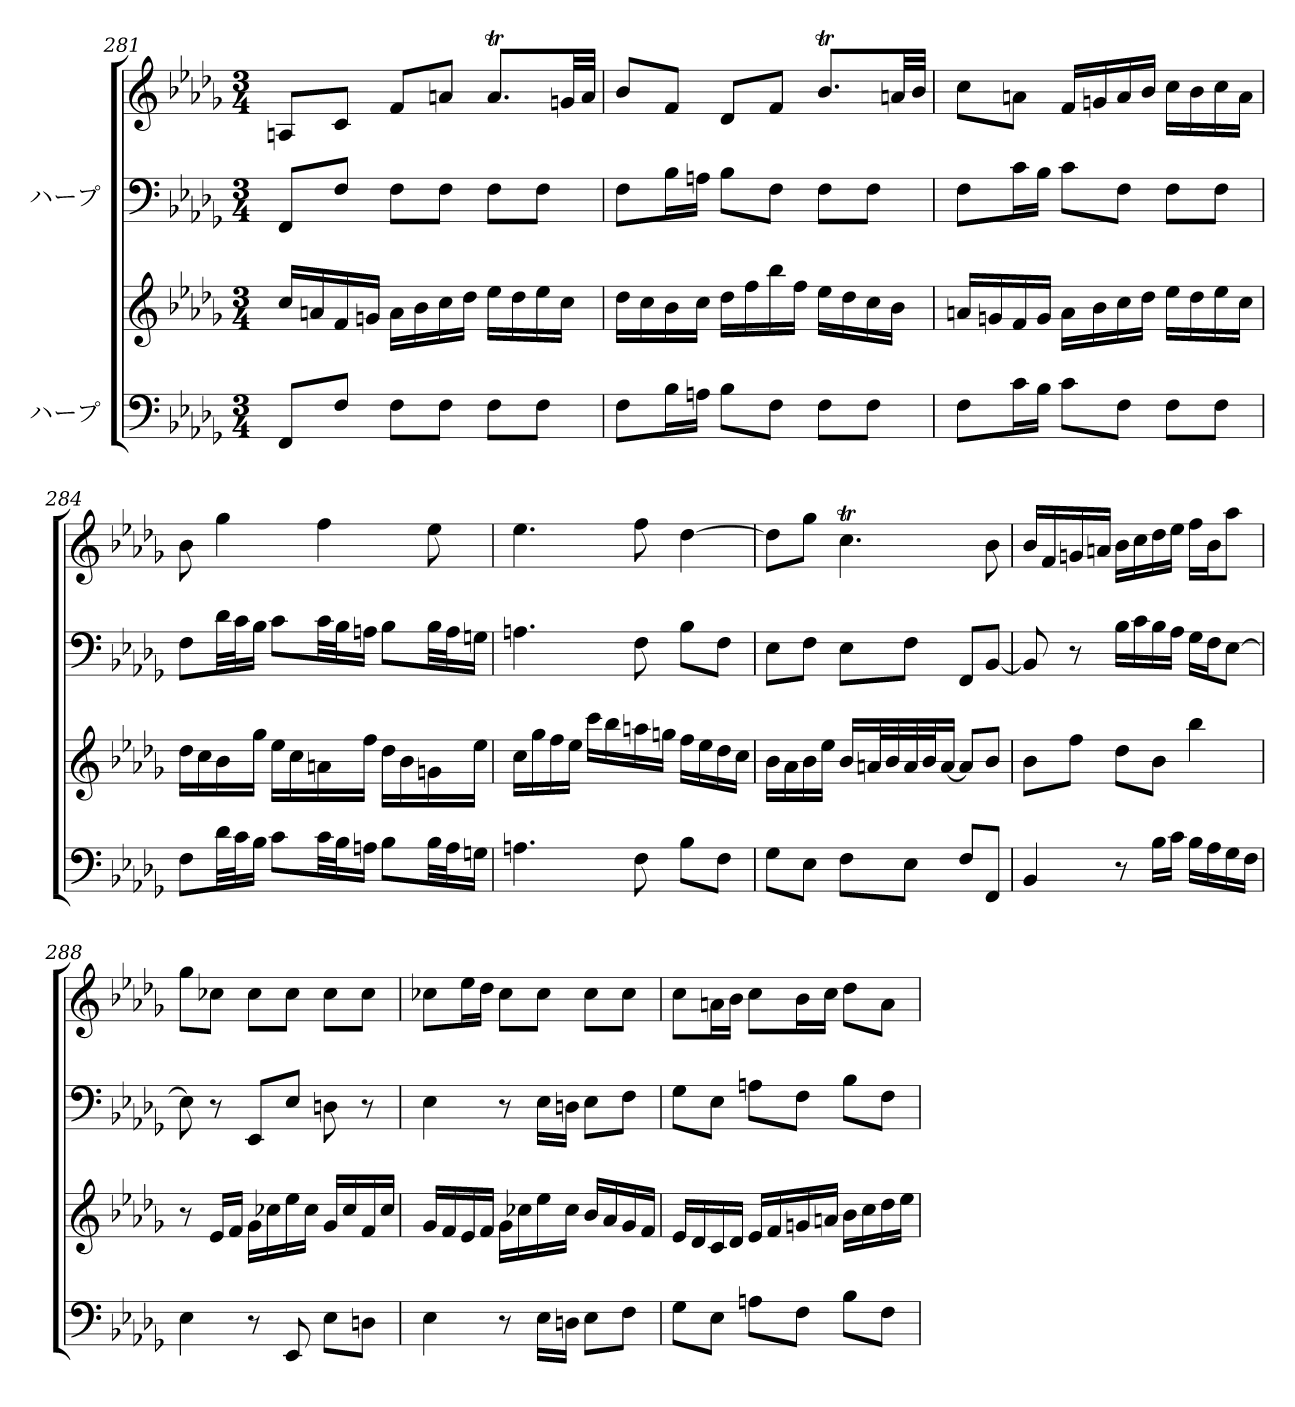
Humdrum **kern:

**kern	**kern	**kern	**kern
*part2	*part2	*part1	*part1
*staff4	*staff3	*staff2	*staff1
*I"ハープ	*	*I"ハープ	*
*clefF4	*clefG2	*clefF4	*clefG2
*k[b-e-a-d-g-]	*k[b-e-a-d-g-]	*k[b-e-a-d-g-]	*k[b-e-a-d-g-]
*M3/4	*M3/4	*M3/4	*M3/4
=281	=281	=281	=281
8FF/L	16cc/LL	8FF/L	8An/L
.	16an/	.	.
8F/J	16f/	8F/J	8c/J
.	16gn/JJ	.	.
8F\L	16a\LL	8F\L	8f/L
.	16b-\	.	.
8F\J	16cc\	8F\J	8an/J
.	16dd-\JJ	.	.
8F\L	16ee-\LL	8F\L	8.at/L
.	16dd-\	.	.
8F\J	16ee-\	8F\J	.
.	16cc\JJ	.	32gn/LL
.	.	.	32a/JJJ
=282	=282	=282	=282
8F\L	16dd-\LL	8F\L	8b-/L
.	16cc\	.	.
16B-\L	16b-\	16B-\L	8f/J
16An\JJ	16cc\JJ	16An\JJ	.
8B-\L	16dd-\LL	8B-\L	8d-/L
.	16ff\	.	.
8F\J	16bb-\	8F\J	8f/J
.	16ff\JJ	.	.
8F\L	16ee-\LL	8F\L	8.b-T/L
.	16dd-\	.	.
8F\J	16cc\	8F\J	.
.	16b-\JJ	.	32an/LL
.	.	.	32b-/JJJ
!!LO:PB:g=z
=283	=283	=283	=283
8F\L	16an/LL	8F\L	8cc\L
.	16gn/	.	.
16c\L	16f/	16c\L	8an\J
16B-\JJ	16g/JJ	16B-\JJ	.
8c\L	16a\LL	8c\L	16f/LL
.	16b-\	.	16gn/
8F\J	16cc\	8F\J	16a/
.	16dd-\JJ	.	16b-/JJ
8F\L	16ee-\LL	8F\L	16cc\LL
.	16dd-\	.	16b-\
8F\J	16ee-\	8F\J	16cc\
.	16cc\JJ	.	16a\JJ
=284	=284	=284	=284
8F\L	16dd-\LL	8F\L	8b-\
.	16cc\	.	.
32d-\LL	16b-\	32d-\LL	4gg-\
32c\J	.	32c\J	.
16B-\JJ	16gg-\JJ	16B-\JJ	.
8c\L	16ee-\LL	8c\L	.
.	16cc\	.	.
32c\LL	16an\	32c\LL	4ff\
32B-\J	.	32B-\J	.
16An\JJ	16ff\JJ	16An\JJ	.
8B-\L	16dd-\LL	8B-\L	.
.	16b-\	.	.
32B-\LL	16gn\	32B-\LL	8ee-\
32A\J	.	32A\J	.
16Gn\JJ	16ee-\JJ	16Gn\JJ	.
=285	=285	=285	=285
4.An\	16cc\LL	4.An\	4.ee-\
.	16gg-\	.	.
.	16ff\	.	.
.	16ee-\JJ	.	.
.	16ccc\LL	.	.
.	16bb-\	.	.
8F\	16aan\	8F\	8ff\
.	16ggn\JJ	.	.
8B-\L	16ff\LL	8B-\L	[4dd-\
.	16ee-\	.	.
8F\J	16dd-\	8F\J	.
.	16cc\JJ	.	.
!!LO:LB:g=z
=286	=286	=286	=286
8G-\L	16b-\LL	8E-\L	8dd-\L]
.	16a-\	.	.
8E-\J	16b-\	8F\J	8gg-\J
.	16ee-\JJ	.	.
8F\L	16b-/LL	8E-\L	4.cct\
.	32an/L	.	.
.	32b-/	.	.
8E-\J	32a/	8F\J	.
.	32b-/J	.	.
.	[16a/JJ	.	.
8F/L	8a/L]	8FF/L	.
8FF/J	8b-/J	[8BB-/J	8b-\
=287	=287	=287	=287
4BB-/	8b-\L	8BB-/]	16b-/LL
.	.	.	16f/
.	8ff\J	8r	16gn/
.	.	.	16an/JJ
8r	8dd-\L	16B-\LL	16b-\LL
.	.	16c\	16cc\
16B-\LL	8b-\J	16B-\	16dd-\
16c\JJ	.	16A-\JJ	16ee-\JJ
16B-\LL	4bb-\	16G-\LL	16ff\LL
16A-\	.	16F\J	16b-\J
16G-\	.	[8E-\J	8aa-\J
16F\JJ	.	.	.
=288	=288	=288	=288
4E-\	8r	8E-\]	8gg-\L
.	16e-/LL	8r	8cc-X\J
.	16f/JJ	.	.
8r	16g-\LL	8EE-/L	8cc-\L
.	16cc-X\	.	.
8EE-/	16ee-\	8E-/J	8cc-\J
.	16cc-\JJ	.	.
8E-\L	16g-/LL	8Dn\	8cc-\L
.	16cc-/	.	.
8Dn\J	16f/	8r	8cc-\J
.	16cc-/JJ	.	.
!!LO:LB:g=z
=289	=289	=289	=289
4E-\	16g-/LL	4E-\	8cc-X\L
.	16f/	.	.
.	16e-/	.	16ee-\L
.	16f/JJ	.	16dd-\JJ
8r	16g-\LL	8r	8cc-\L
.	16cc-X\	.	.
16E-\LL	16ee-\	16E-\LL	8cc-\J
16Dn\JJ	16cc-\JJ	16Dn\JJ	.
8E-\L	16b-/LL	8E-\L	8cc-\L
.	16a-/	.	.
8F\J	16g-/	8F\J	8cc-\J
.	16f/JJ	.	.
=290	=290	=290	=290
8G-\L	16e-/LL	8G-\L	8cc\L
.	16d-/	.	.
8E-\J	16c/	8E-\J	16an\L
.	16d-/JJ	.	16b-\JJ
8An\L	16e-/LL	8An\L	8cc\L
.	16f/	.	.
8F\J	16gn/	8F\J	16b-\L
.	16an/JJ	.	16cc\JJ
8B-\L	16b-\LL	8B-\L	8dd-\L
.	16cc\	.	.
8F\J	16dd-\	8F\J	8a\J
.	16ee-\JJ	.	.
=	=	=	=
*-	*-	*-	*-
